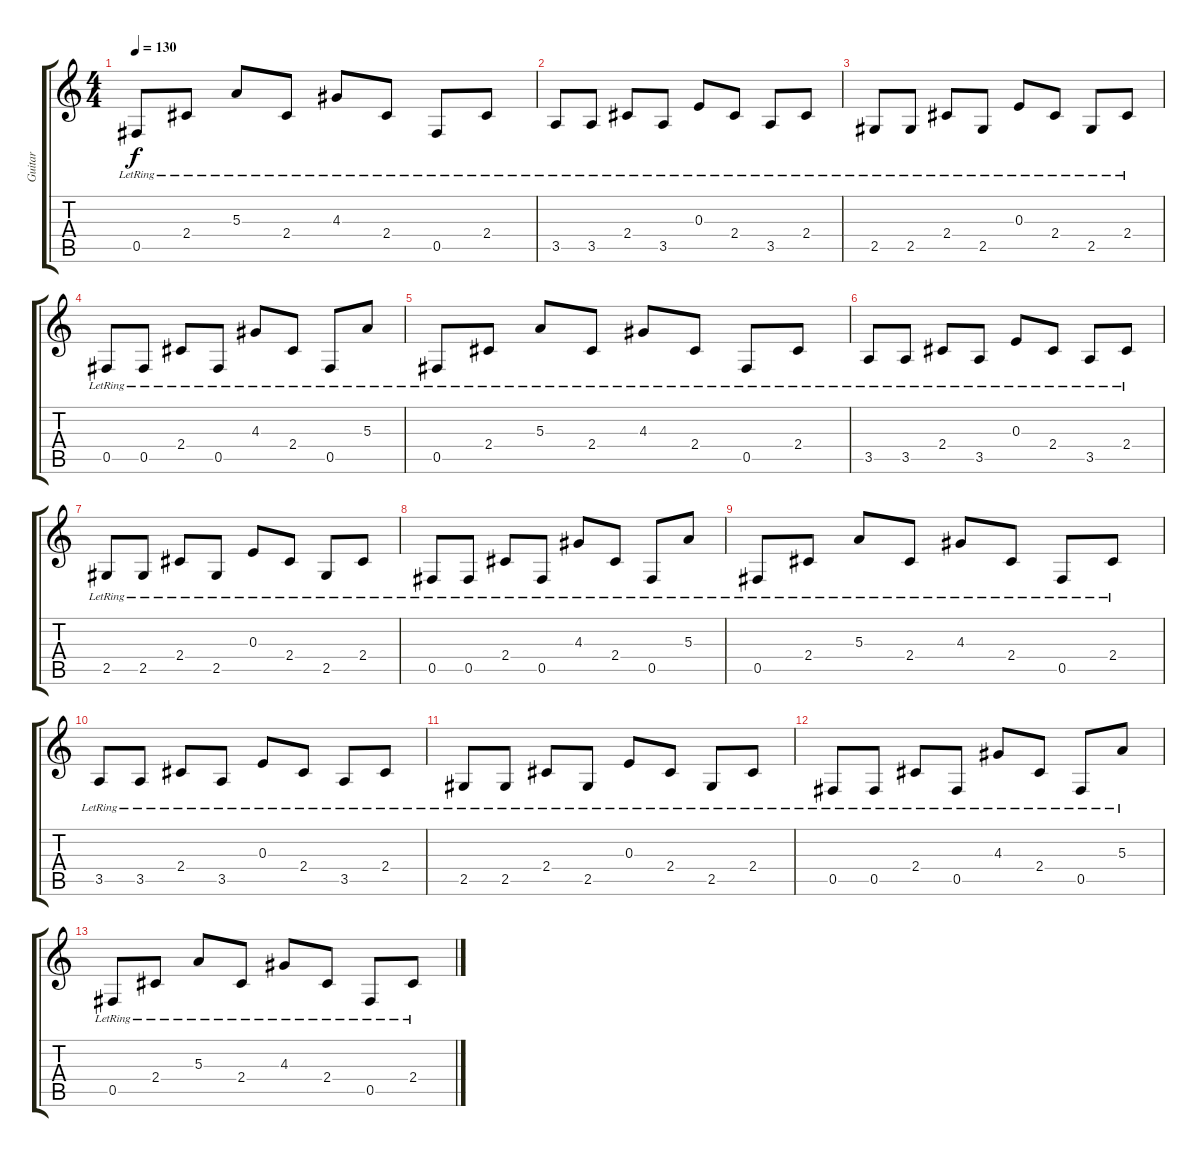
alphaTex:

\track ("Guitar" "Guitar") {instrument distortionguitar}
\staff {score tabs}
\tuning (Db4 Ab3 E3 B2 Gb2 B1) {hide}
\ts (4 4)
\tempo 130
\clef g2
\ks c
0.5{lr}.8{dy f} 2.4{lr}.8 5.3{lr}.8 2.4{lr}.8 4.3{lr}.8 2.4{lr}.8 0.5{lr}.8 2.4{lr}.8 |
3.5{lr}.8 3.5{lr}.8 2.4{lr}.8 3.5{lr}.8 0.3{lr}.8 2.4{lr}.8 3.5{lr}.8 2.4{lr}.8 |
2.5{lr}.8 2.5{lr}.8 2.4{lr}.8 2.5{lr}.8 0.3{lr}.8 2.4{lr}.8 2.5{lr}.8 2.4{lr}.8 |
0.5{lr}.8 0.5{lr}.8 2.4{lr}.8 0.5{lr}.8 4.3{lr}.8 2.4{lr}.8 0.5{lr}.8 5.3{lr}.8 |
0.5{lr}.8 2.4{lr}.8 5.3{lr}.8 2.4{lr}.8 4.3{lr}.8 2.4{lr}.8 0.5{lr}.8 2.4{lr}.8 |
3.5{lr}.8 3.5{lr}.8 2.4{lr}.8 3.5{lr}.8 0.3{lr}.8 2.4{lr}.8 3.5{lr}.8 2.4{lr}.8 |
2.5{lr}.8 2.5{lr}.8 2.4{lr}.8 2.5{lr}.8 0.3{lr}.8 2.4{lr}.8 2.5{lr}.8 2.4{lr}.8 |
0.5{lr}.8 0.5{lr}.8 2.4{lr}.8 0.5{lr}.8 4.3{lr}.8 2.4{lr}.8 0.5{lr}.8 5.3{lr}.8 |
0.5{lr}.8 2.4{lr}.8 5.3{lr}.8 2.4{lr}.8 4.3{lr}.8 2.4{lr}.8 0.5{lr}.8 2.4{lr}.8 |
3.5{lr}.8 3.5{lr}.8 2.4{lr}.8 3.5{lr}.8 0.3{lr}.8 2.4{lr}.8 3.5{lr}.8 2.4{lr}.8 |
2.5{lr}.8 2.5{lr}.8 2.4{lr}.8 2.5{lr}.8 0.3{lr}.8 2.4{lr}.8 2.5{lr}.8 2.4{lr}.8 |
0.5{lr}.8 0.5{lr}.8 2.4{lr}.8 0.5{lr}.8 4.3{lr}.8 2.4{lr}.8 0.5{lr}.8 5.3{lr}.8 |
0.5{lr}.8 2.4{lr}.8 5.3{lr}.8 2.4{lr}.8 4.3{lr}.8 2.4{lr}.8 0.5{lr}.8 2.4{lr}.8
